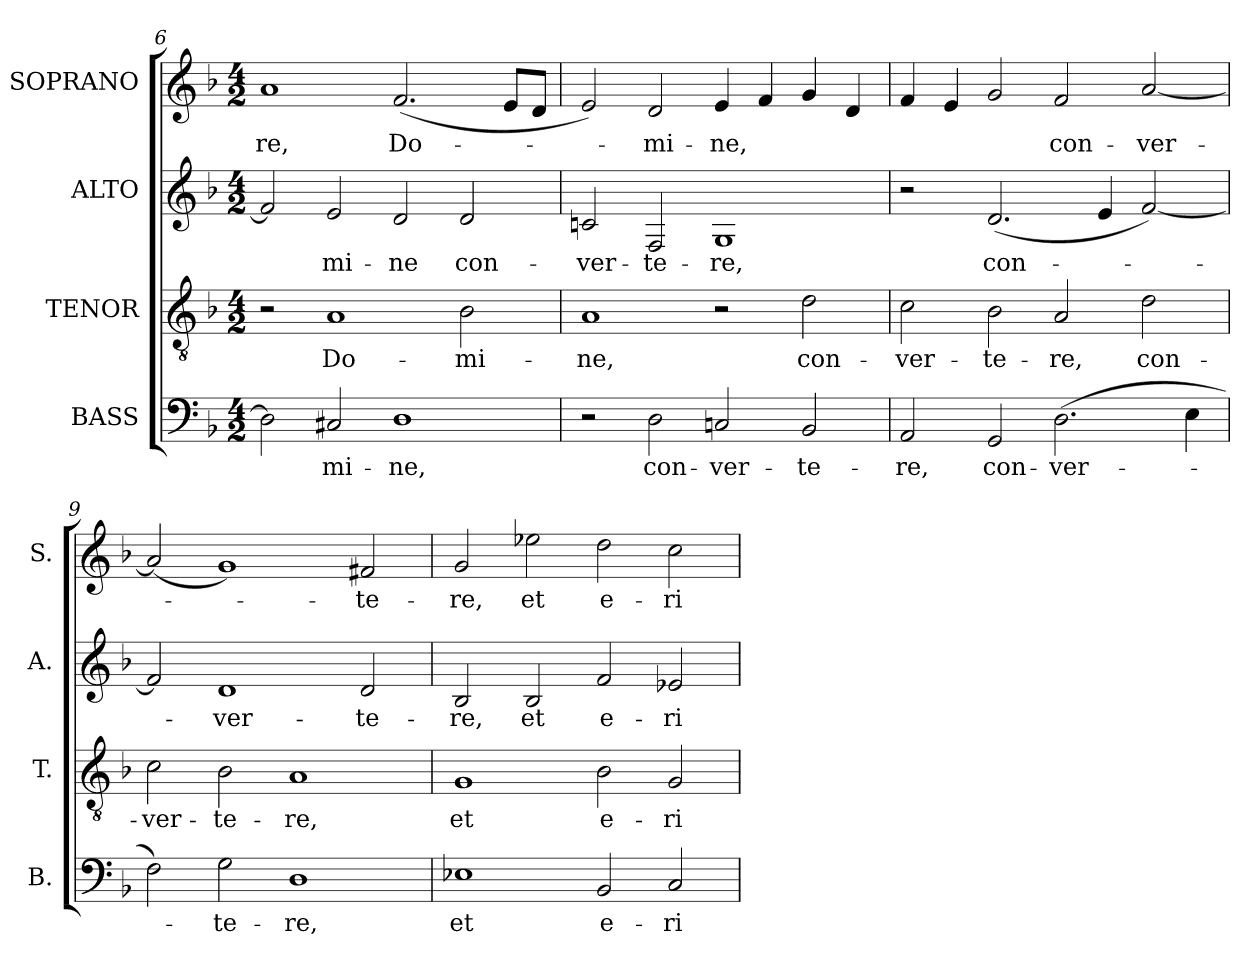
**kern	**text	**kern	**text	**kern	**text	**kern	**text
*part4	*part4	*part3	*part3	*part2	*part2	*part1	*part1
*staff4	*staff4	*staff3	*staff3	*staff2	*staff2	*staff1	*staff1
*I"BASS	*	*I"TENOR	*	*I"ALTO	*	*I"SOPRANO	*
*I'B.	*	*I'T.	*	*I'A.	*	*I'S.	*
*clefF4	*	*clefGv2	*	*clefG2	*	*clefG2	*
*	*	*ITrd7c12	*	*	*	*	*
*k[b-]	*	*k[b-]	*	*k[b-]	*	*k[b-]	*
*F:	*	*F:	*	*F:	*	*F:	*
*M4/2	*	*M4/2	*	*M4/2	*	*M4/2	*
=6	=6	=6	=6	=6	=6	=6	=6
!	!	!	!	!	!	!	!LO:LY:b:color=#000000
2Di\]	.	2r	.	2fi/]	.	1ai	-re,
!	!LO:LY:b:color=#000000	!	!	!	!	!	!
!	!	!	!LO:LY:b:color=#000000	!	!	!	!
!	!	!	!	!	!LO:LY:b:color=#000000	!	!
2C#Xi/	-mi-	1AAi	Do-	2ei/	-mi-	.	.
!	!LO:LY:b:color=#000000	!	!	!	!	!	!
!	!	!	!	!	!LO:LY:b:color=#000000	!	!
!	!	!	!	!	!	!	!LO:LY:b:color=#000000
1Di	-ne,	.	.	2di/	-ne	(2.fi/	Do-
!	!	!	!LO:LY:b:color=#000000	!	!	!	!
!	!	!	!	!	!LO:LY:b:color=#000000	!	!
.	.	2BB-i\	-mi-	2di/	con-	.	.
.	.	.	.	.	.	8ei/L	.
.	.	.	.	.	.	8di/J	.
!!LO:LB:g=z
=7	=7	=7	=7	=7	=7	=7	=7
!	!	!	!LO:LY:b:color=#000000	!	!	!	!
!	!	!	!	!	!LO:LY:b:color=#000000	!	!
2r	.	1AAi	-ne,	2cni/	-ver-	2ei/)	.
!	!LO:LY:b:color=#000000	!	!	!	!	!	!
!	!	!	!	!	!LO:LY:b:color=#000000	!	!
!	!	!	!	!	!	!	!LO:LY:b:color=#000000
2Di\	con-	.	.	2Fi/	-te-	2di/	-mi-
!	!LO:LY:b:color=#000000	!	!	!	!	!	!
!	!	!	!	!	!LO:LY:b:color=#000000	!	!
!	!	!	!	!	!	!	!LO:LY:b:color=#000000
2Cni/	-ver-	2r	.	1Gi	-re,	4ei/	-ne,
.	.	.	.	.	.	4fi/	.
!	!LO:LY:b:color=#000000	!	!	!	!	!	!
!	!	!	!LO:LY:b:color=#000000	!	!	!	!
2BB-i/	-te-	2Di\	con-	.	.	4gi/	.
.	.	.	.	.	.	4di/	.
=8	=8	=8	=8	=8	=8	=8	=8
!	!LO:LY:b:color=#000000	!	!	!	!	!	!
!	!	!	!LO:LY:b:color=#000000	!	!	!	!
2AAi/	-re,	2Ci\	-ver-	2r	.	4fi/	.
.	.	.	.	.	.	4ei/	.
!	!LO:LY:b:color=#000000	!	!	!	!	!	!
!	!	!	!LO:LY:b:color=#000000	!	!	!	!
!	!	!	!	!	!LO:LY:b:color=#000000	!	!
2GGi/	con-	2BB-i\	-te-	(2.di/	con-	2gi/	.
!	!LO:LY:b:color=#000000	!	!	!	!	!	!
!	!	!	!LO:LY:b:color=#000000	!	!	!	!
!	!	!	!	!	!	!	!LO:LY:b:color=#000000
(2.Di\	-ver-	2AAi/	-re,	.	.	2fi/	con-
.	.	.	.	4ei/	.	.	.
!	!	!	!LO:LY:b:color=#000000	!	!	!	!
!	!	!	!	!	!	!	!LO:LY:b:color=#000000
.	.	2Di\	con-	[2fi/)	.	[2ai/	-ver-
4Ei\	.	.	.	.	.	.	.
=9	=9	=9	=9	=9	=9	=9	=9
!	!	!	!LO:LY:b:color=#000000	!	!	!	!
2Fi\)	.	2Ci\	-ver-	2fi/]	.	(2ai/]	.
!	!LO:LY:b:color=#000000	!	!	!	!	!	!
!	!	!	!LO:LY:b:color=#000000	!	!	!	!
!	!	!	!	!	!LO:LY:b:color=#000000	!	!
2Gi\	-te-	2BB-i\	-te-	1di	-ver-	1gi)	.
!	!LO:LY:b:color=#000000	!	!	!	!	!	!
!	!	!	!LO:LY:b:color=#000000	!	!	!	!
1Di	-re,	1AAi	-re,	.	.	.	.
!	!	!	!	!	!LO:LY:b:color=#000000	!	!
!	!	!	!	!	!	!	!LO:LY:b:color=#000000
.	.	.	.	2di/	-te-	2f#Xi/	-te-
=10	=10	=10	=10	=10	=10	=10	=10
!	!LO:LY:b:color=#000000	!	!	!	!	!	!
!	!	!	!LO:LY:b:color=#000000	!	!	!	!
!	!	!	!	!	!LO:LY:b:color=#000000	!	!
!	!	!	!	!	!	!	!LO:LY:b:color=#000000
1E-Xi	et	1GGi	et	2B-i/	-re,	2gi/	-re,
!	!	!	!	!	!LO:LY:b:color=#000000	!	!
!	!	!	!	!	!	!	!LO:LY:b:color=#000000
.	.	.	.	2B-i/	et	2ee-Xi\	et
!	!LO:LY:b:color=#000000	!	!	!	!	!	!
!	!	!	!LO:LY:b:color=#000000	!	!	!	!
!	!	!	!	!	!LO:LY:b:color=#000000	!	!
!	!	!	!	!	!	!	!LO:LY:b:color=#000000
2BB-i/	e-	2BB-i\	e-	2fi/	e-	2ddi\	e-
!	!LO:LY:b:color=#000000	!	!	!	!	!	!
!	!	!	!LO:LY:b:color=#000000	!	!	!	!
!	!	!	!	!	!LO:LY:b:color=#000000	!	!
!	!	!	!	!	!	!	!LO:LY:b:color=#000000
2Ci/	-ri-	2GGi/	-ri-	2e-Xi/	-ri-	2cci\	-ri-
=	=	=	=	=	=	=	=
*-	*-	*-	*-	*-	*-	*-	*-
